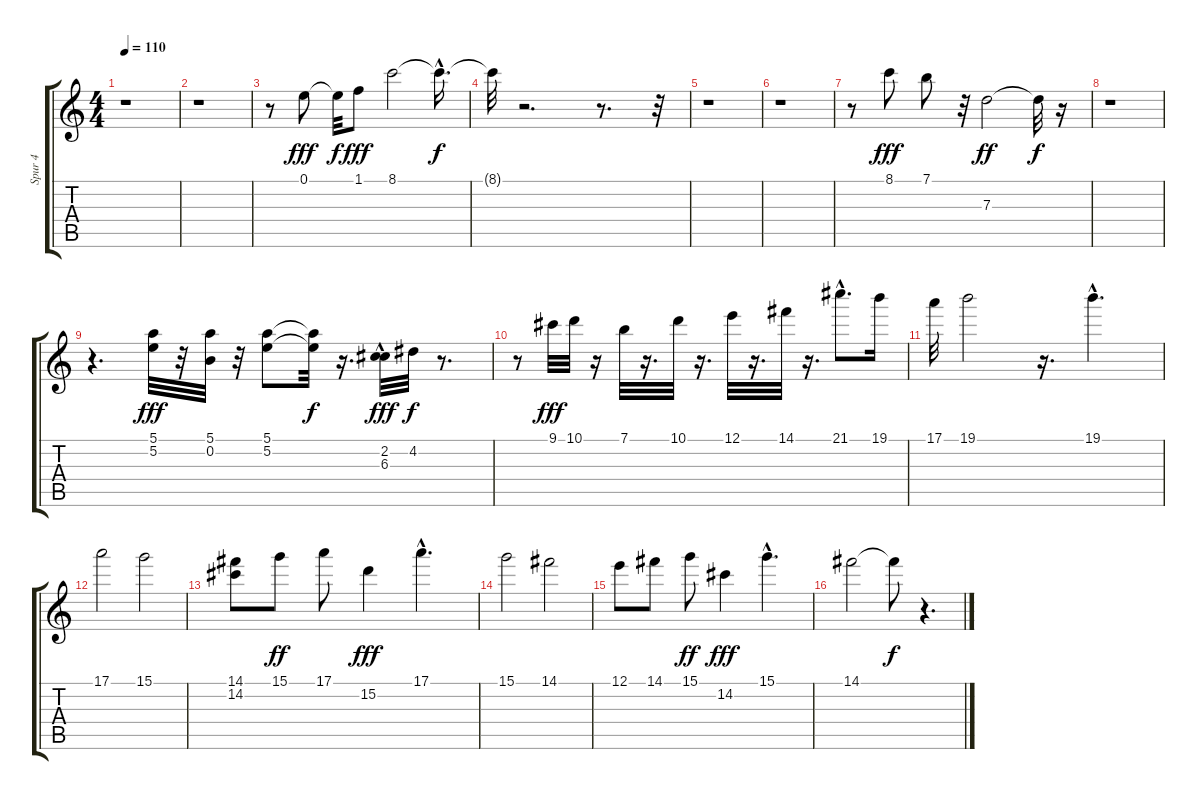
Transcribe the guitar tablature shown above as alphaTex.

\track ("Spur 4" "Spur 4") {instrument overdrivenguitar}
\staff {score tabs}
\tuning (E4 B3 G3 D3 A2 E2) {hide}
\ts (4 4)
\tempo 110
\clef g2
\ks c
r.1{dy f} |
r.1 |
r.8 0.1.8{dy fff} 0.1{t}.32{dy f} 1.1.8{dy fff} 8.1.2 8.1{hac t}.16{d dy f} |
8.1{t}.32 r.2{d} r.8{d} r.32 |
r.1 |
r.1 |
r.8 8.1.8{dy fff} 7.1.8 r.32 7.3.2{dy ff} 7.3{t}.32{dy f} r.16 |
r.1 |
r.4{d} (5.1 5.2).32{dy fff} r.32 (5.1 0.2).32 r.32 (5.1 5.2).8 (5.1{t} 5.2{t}).32{dy f} r.16{d} (2.2{hac} 6.3{hac}).32{dy fff} 4.2.32{dy f} r.8{d} |
r.8 9.1.32{dy fff} 10.1.32 r.16 7.1.32 r.16{d} 10.1.32 r.16{d} 12.1.32 r.16{d} 14.1.32 r.16{d} 21.1{hac}.8{d} 19.1.16 |
17.1.32 19.1.2 r.16{d} 19.1{hac}.4{d} |
17.1.2 15.1.2 |
(14.1 14.2).8 15.1.8{dy ff} 17.1.8 15.2.4{dy fff} 17.1{hac}.4{d} |
15.1.2 14.1.2 |
12.1.8 14.1.8 15.1.8{dy ff} 14.2.4{dy fff} 15.1{hac}.4{d} |
14.1.2 14.1{t}.8{dy f} r.4{d}
